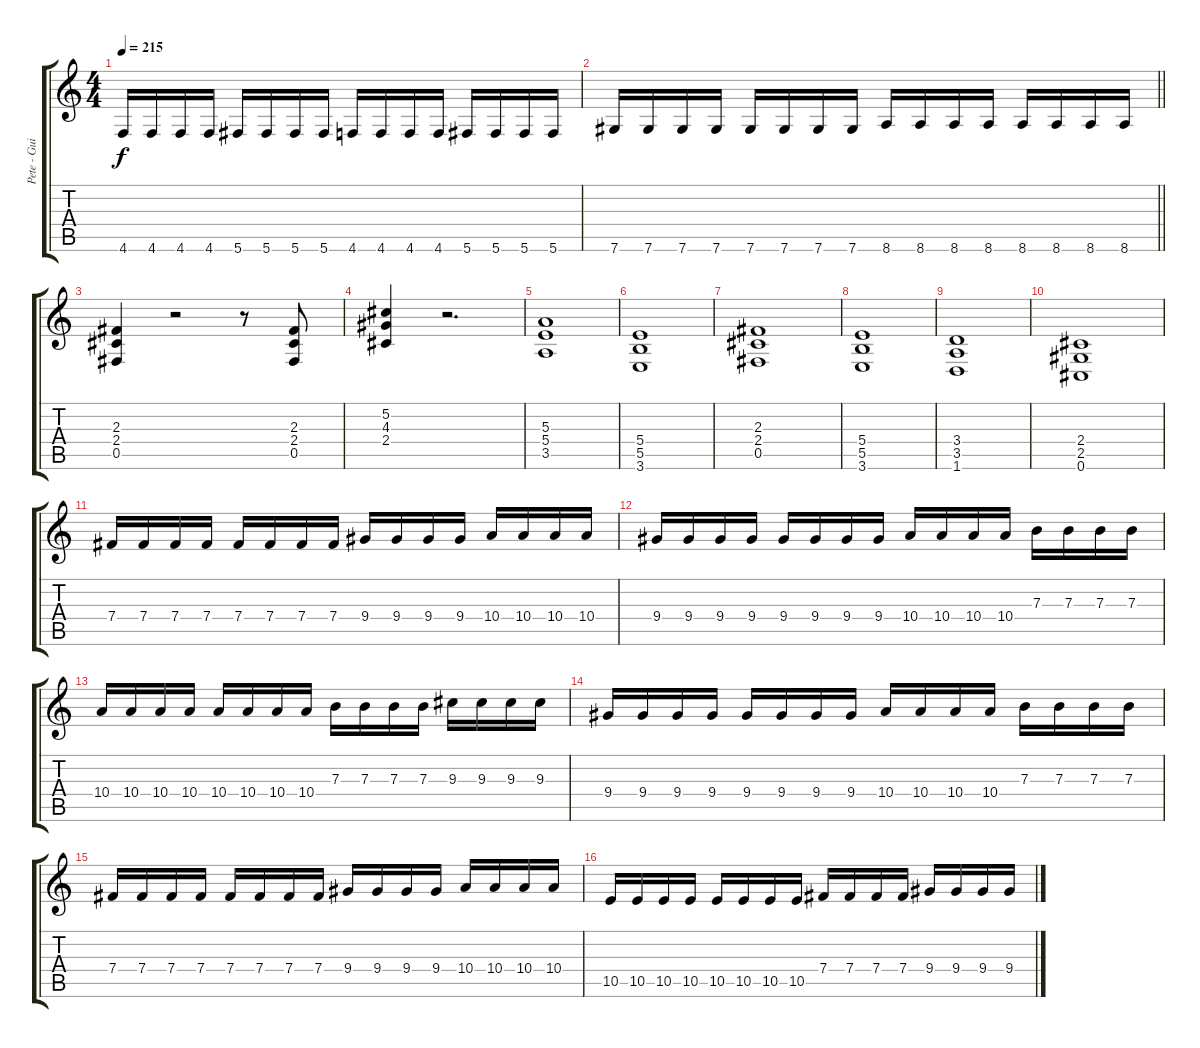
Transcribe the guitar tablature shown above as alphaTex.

\track ("Pete - Guitar 1" "Pete - Gui") {instrument distortionguitar}
\staff {score tabs}
\tuning (Db4 Ab3 E3 B2 Gb2 Db2) {hide}
\ts (4 4)
\tempo 215
\clef g2
\ks c
4.6.16{dy f} 4.6.16 4.6.16 4.6.16 5.6.16 5.6.16 5.6.16 5.6.16 4.6.16 4.6.16 4.6.16 4.6.16 5.6.16 5.6.16 5.6.16 5.6.16 |
\barLineRight lightlight
7.6.16 7.6.16 7.6.16 7.6.16 7.6.16 7.6.16 7.6.16 7.6.16 8.6.16 8.6.16 8.6.16 8.6.16 8.6.16 8.6.16 8.6.16 8.6.16 |
\section ("" "")
(2.3 2.4 0.5).4 r.2 r.8 (2.3 2.4 0.5).8 |
(5.2 4.3 2.4).4 r.2{d} |
(5.3 5.4 3.5).1 |
(5.4 5.5 3.6).1 |
(2.3 2.4 0.5).1 |
(5.4 5.5 3.6).1 |
(3.4 3.5 1.6).1 |
(2.4 2.5 0.6).1 |
7.4.16 7.4.16 7.4.16 7.4.16 7.4.16 7.4.16 7.4.16 7.4.16 9.4.16 9.4.16 9.4.16 9.4.16 10.4.16 10.4.16 10.4.16 10.4.16 |
9.4.16 9.4.16 9.4.16 9.4.16 9.4.16 9.4.16 9.4.16 9.4.16 10.4.16 10.4.16 10.4.16 10.4.16 7.3.16 7.3.16 7.3.16 7.3.16 |
10.4.16 10.4.16 10.4.16 10.4.16 10.4.16 10.4.16 10.4.16 10.4.16 7.3.16 7.3.16 7.3.16 7.3.16 9.3.16 9.3.16 9.3.16 9.3.16 |
9.4.16 9.4.16 9.4.16 9.4.16 9.4.16 9.4.16 9.4.16 9.4.16 10.4.16 10.4.16 10.4.16 10.4.16 7.3.16 7.3.16 7.3.16 7.3.16 |
7.4.16 7.4.16 7.4.16 7.4.16 7.4.16 7.4.16 7.4.16 7.4.16 9.4.16 9.4.16 9.4.16 9.4.16 10.4.16 10.4.16 10.4.16 10.4.16 |
10.5.16 10.5.16 10.5.16 10.5.16 10.5.16 10.5.16 10.5.16 10.5.16 7.4.16 7.4.16 7.4.16 7.4.16 9.4.16 9.4.16 9.4.16 9.4.16
